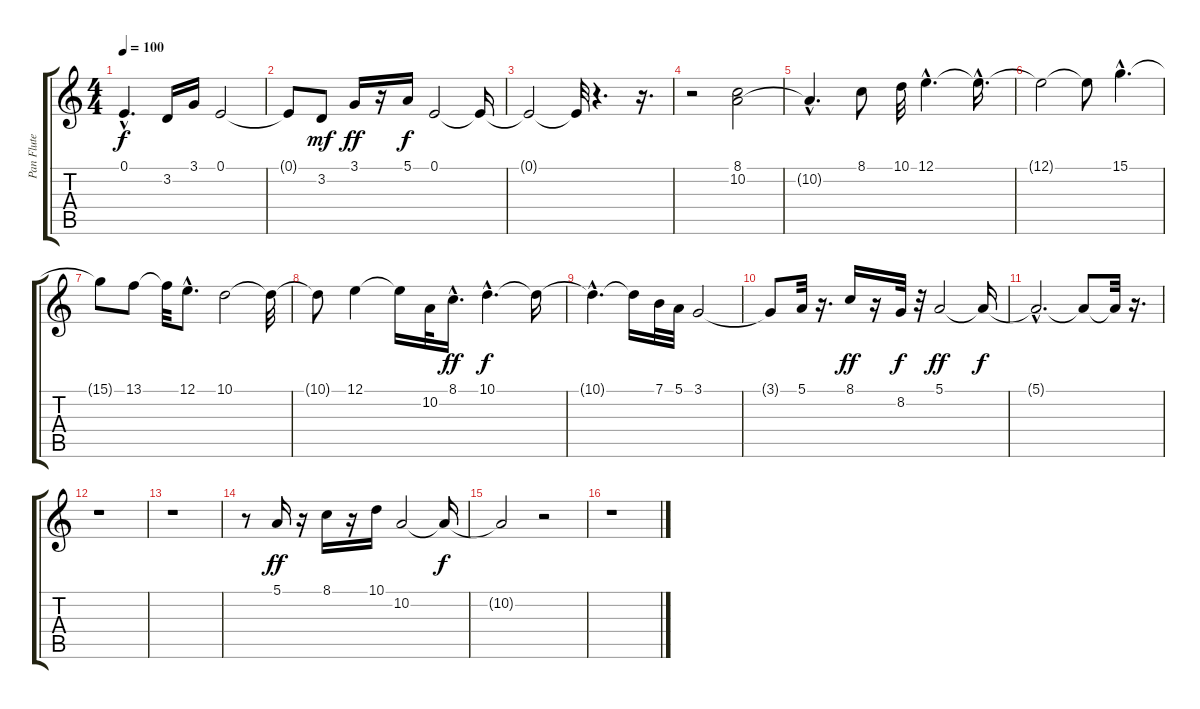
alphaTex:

\track ("Pan Flute" "Pan Flute") {instrument guitarfretnoise}
\staff {score tabs}
\tuning (E4 B3 G3 D3 A2 E2) {hide}
\ts (4 4)
\tempo 100
\clef g2
\ks c
0.1{hac t}.4{d dy f} 3.2.16 3.1.16 0.1.2 |
0.1{t}.8 3.2.8{dy mf} 3.1.16{dy ff} r.16 5.1.16{dy f} 0.1.2 0.1{t}.16 |
0.1{t}.2 0.1{t}.32 r.4{d} r.16{d} |
r.2 (8.1 10.2).2 |
10.2{hac t}.4{d} 8.1.8 10.1.32 12.1{hac}.4{d} 12.1{hac t}.16{d} |
12.1{t}.2 12.1{t}.8 15.1{hac}.4{d} |
15.1{t}.8 13.1.8 13.1{t}.32 12.1{hac}.8{d} 10.1.2 10.1{t}.32 |
10.1{t}.8 12.1.4 12.1{t}.16 10.2.32 8.1{hac}.16{d dy ff} 10.1{hac}.4{d dy f} 10.1{t}.16 |
10.1{hac t}.4{d} 10.1{t}.16 7.1.32 5.1.32 3.1.2 |
3.1{t}.8 5.1.32 r.16{d} 8.1.16{dy ff} r.16 8.2.32{dy f} r.32 5.1.2{dy ff} 5.1{t}.16{dy f} |
5.1{hac t}.2{d} 5.1{t}.8 5.1{t}.32 r.16{d} |
r.1 |
r.1 |
r.8 5.1.16{dy ff} r.16 8.1.16 r.16 10.1.16 10.2.2 10.2{t}.16{dy f} |
10.2{t}.2 r.2 |
r.1
